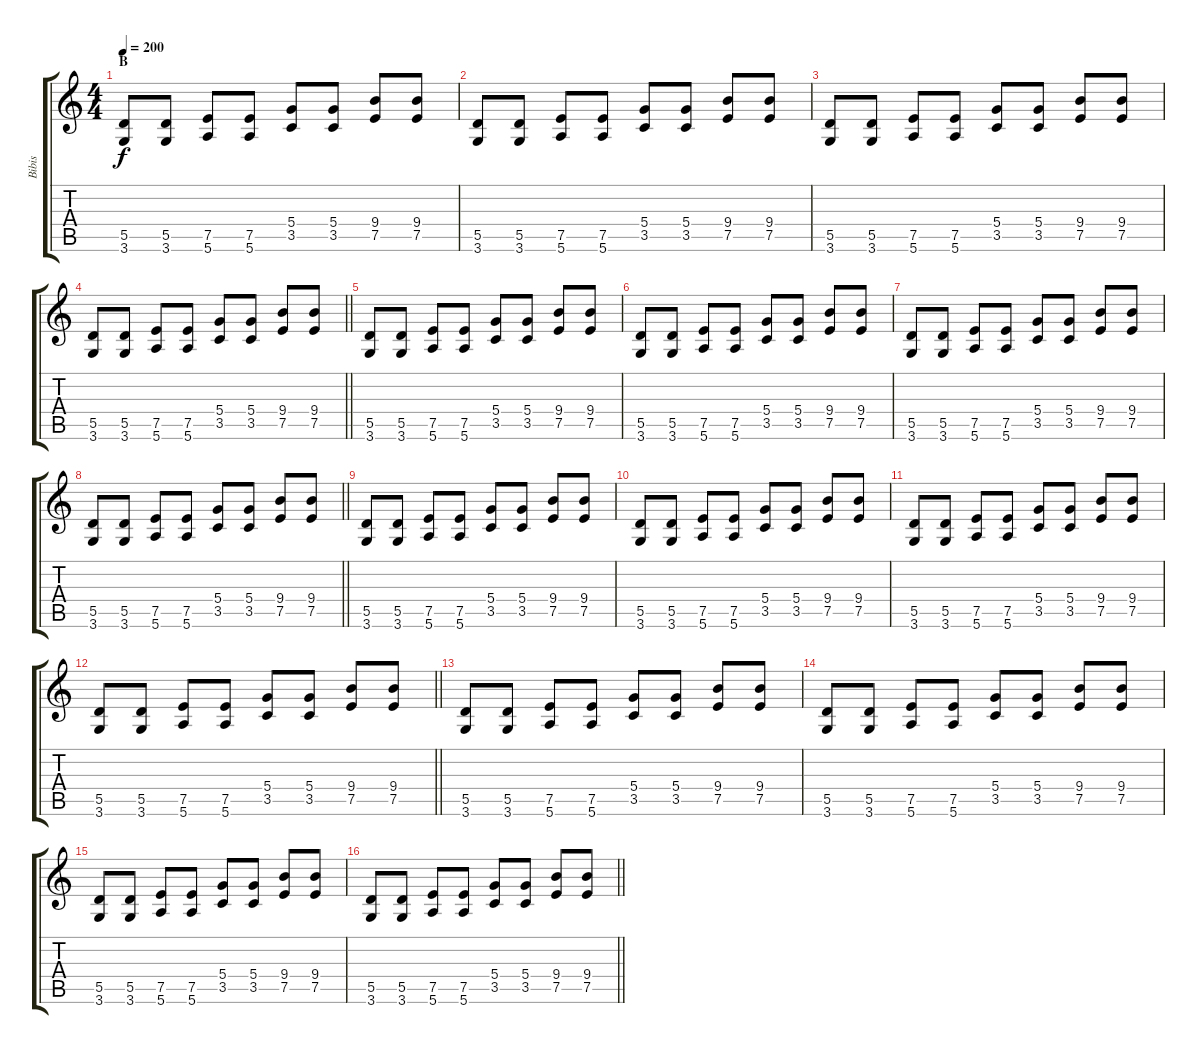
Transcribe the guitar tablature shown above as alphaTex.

\track ("Bibis" "Bibis") {instrument overdrivenguitar}
\staff {score tabs}
\tuning (E4 B3 G3 D3 A2 E2) {hide}
\ts (4 4)
\section ("" "B")
\tempo 200
\clef g2
\ks c
(5.5 3.6).8{dy f} (5.5 3.6).8 (7.5 5.6).8 (7.5 5.6).8 (5.4 3.5).8 (5.4 3.5).8 (9.4 7.5).8 (9.4 7.5).8 |
(5.5 3.6).8 (5.5 3.6).8 (7.5 5.6).8 (7.5 5.6).8 (5.4 3.5).8 (5.4 3.5).8 (9.4 7.5).8 (9.4 7.5).8 |
(5.5 3.6).8 (5.5 3.6).8 (7.5 5.6).8 (7.5 5.6).8 (5.4 3.5).8 (5.4 3.5).8 (9.4 7.5).8 (9.4 7.5).8 |
\barLineRight lightlight
(5.5 3.6).8 (5.5 3.6).8 (7.5 5.6).8 (7.5 5.6).8 (5.4 3.5).8 (5.4 3.5).8 (9.4 7.5).8 (9.4 7.5).8 |
(5.5 3.6).8 (5.5 3.6).8 (7.5 5.6).8 (7.5 5.6).8 (5.4 3.5).8 (5.4 3.5).8 (9.4 7.5).8 (9.4 7.5).8 |
(5.5 3.6).8 (5.5 3.6).8 (7.5 5.6).8 (7.5 5.6).8 (5.4 3.5).8 (5.4 3.5).8 (9.4 7.5).8 (9.4 7.5).8 |
(5.5 3.6).8 (5.5 3.6).8 (7.5 5.6).8 (7.5 5.6).8 (5.4 3.5).8 (5.4 3.5).8 (9.4 7.5).8 (9.4 7.5).8 |
\barLineRight lightlight
(5.5 3.6).8 (5.5 3.6).8 (7.5 5.6).8 (7.5 5.6).8 (5.4 3.5).8 (5.4 3.5).8 (9.4 7.5).8 (9.4 7.5).8 |
(5.5 3.6).8 (5.5 3.6).8 (7.5 5.6).8 (7.5 5.6).8 (5.4 3.5).8 (5.4 3.5).8 (9.4 7.5).8 (9.4 7.5).8 |
(5.5 3.6).8 (5.5 3.6).8 (7.5 5.6).8 (7.5 5.6).8 (5.4 3.5).8 (5.4 3.5).8 (9.4 7.5).8 (9.4 7.5).8 |
(5.5 3.6).8 (5.5 3.6).8 (7.5 5.6).8 (7.5 5.6).8 (5.4 3.5).8 (5.4 3.5).8 (9.4 7.5).8 (9.4 7.5).8 |
\barLineRight lightlight
(5.5 3.6).8 (5.5 3.6).8 (7.5 5.6).8 (7.5 5.6).8 (5.4 3.5).8 (5.4 3.5).8 (9.4 7.5).8 (9.4 7.5).8 |
(5.5 3.6).8 (5.5 3.6).8 (7.5 5.6).8 (7.5 5.6).8 (5.4 3.5).8 (5.4 3.5).8 (9.4 7.5).8 (9.4 7.5).8 |
(5.5 3.6).8 (5.5 3.6).8 (7.5 5.6).8 (7.5 5.6).8 (5.4 3.5).8 (5.4 3.5).8 (9.4 7.5).8 (9.4 7.5).8 |
(5.5 3.6).8 (5.5 3.6).8 (7.5 5.6).8 (7.5 5.6).8 (5.4 3.5).8 (5.4 3.5).8 (9.4 7.5).8 (9.4 7.5).8 |
\barLineRight lightlight
(5.5 3.6).8 (5.5 3.6).8 (7.5 5.6).8 (7.5 5.6).8 (5.4 3.5).8 (5.4 3.5).8 (9.4 7.5).8 (9.4 7.5).8
